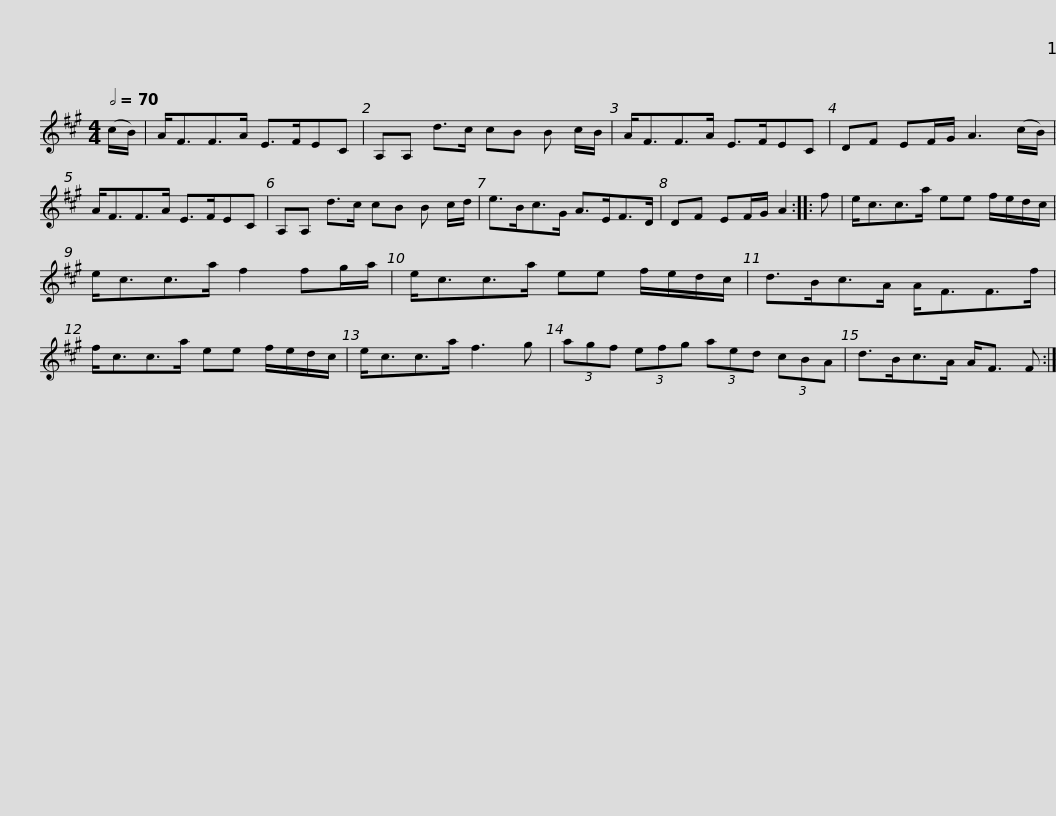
X:1
L:1/8
Q:1/2=70
M:4/4
I:linebreak $
K:A
V:1 treble
V:1
 (c/B/) | A<FF>A E>FEC | A,A, d>c cB B c/B/ | A<FF>A E>FEC | DF EF/G/ A3 (c/B/) |$ %5
 A<FF>A E>FEC | A,A, d>c cB B c/d/ | e>Bc>G A>EF>D | DF EF/G/ A2 :: f |$ %10
 e<cc>a ee f/e/d/c/ | e<cc>a f2 fg/a/ | e<cc>a ee f/e/d/c/ | d>Bc>A A<FF>f |$ f<cc>a ee f/e/d/c/ | %15
 e<cc>a f3 g | (3agf (3efg (3aed (3cBA | d>Bc>A A<F F :| %18
